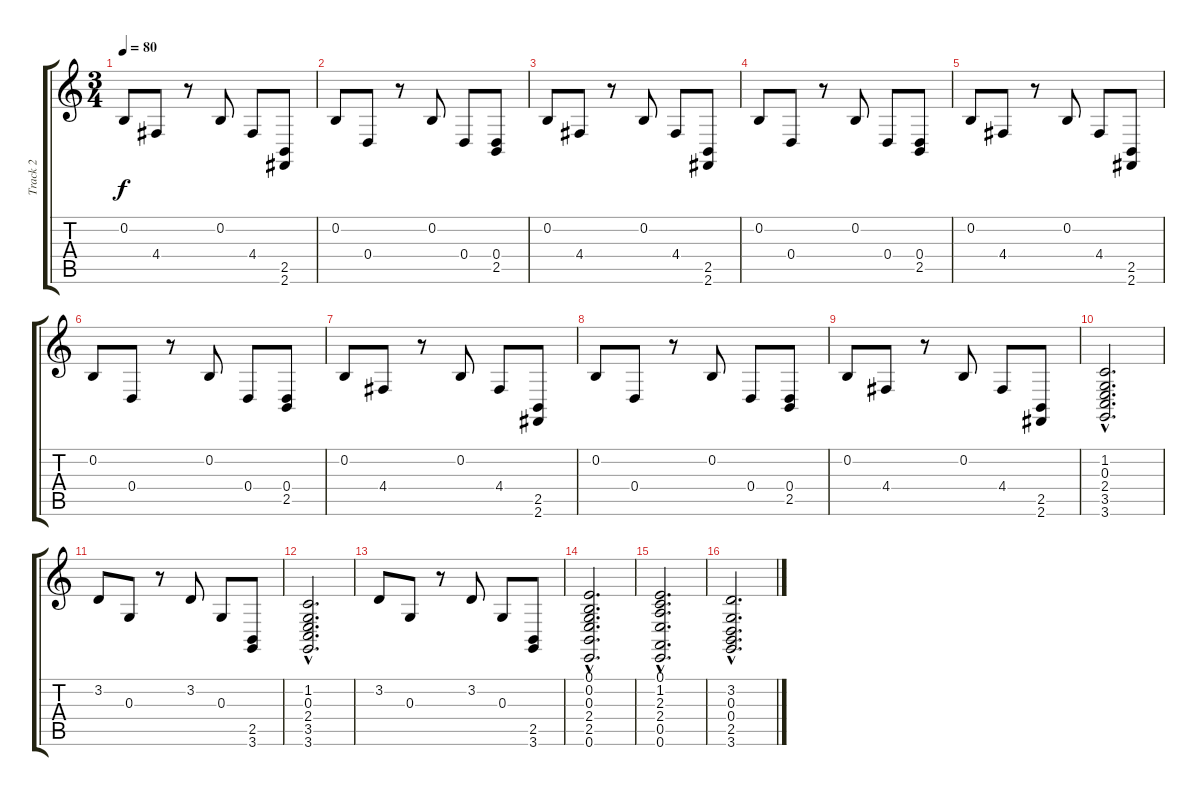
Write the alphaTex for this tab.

\track ("Track 2" "Track 2") {instrument acousticgrandpiano}
\staff {score tabs}
\tuning (E4 B3 G3 D3 A2 E2) {hide}
\ts (3 4)
\tempo 80
\clef g2
\ks c
0.2.8{dy f} 4.4.8 r.8 0.2.8 4.4.8 (2.5 2.6).8 |
0.2.8 0.4.8 r.8 0.2.8 0.4.8 (0.4 2.5).8 |
0.2.8 4.4.8 r.8 0.2.8 4.4.8 (2.5 2.6).8 |
0.2.8 0.4.8 r.8 0.2.8 0.4.8 (0.4 2.5).8 |
0.2.8 4.4.8 r.8 0.2.8 4.4.8 (2.5 2.6).8 |
0.2.8 0.4.8 r.8 0.2.8 0.4.8 (0.4 2.5).8 |
0.2.8 4.4.8 r.8 0.2.8 4.4.8 (2.5 2.6).8 |
0.2.8 0.4.8 r.8 0.2.8 0.4.8 (0.4 2.5).8 |
0.2.8 4.4.8 r.8 0.2.8 4.4.8 (2.5 2.6).8 |
(1.2{hac} 0.3{hac} 2.4{hac} 3.5{hac} 3.6{hac}).2{d} |
3.2.8 0.3.8 r.8 3.2.8 0.3.8 (2.5 3.6).8 |
(1.2{hac} 0.3{hac} 2.4{hac} 3.5{hac} 3.6{hac}).2{d} |
3.2.8 0.3.8 r.8 3.2.8 0.3.8 (2.5 3.6).8 |
(0.1{hac} 0.2{hac} 0.3{hac} 2.4{hac} 2.5{hac} 0.6{hac}).2{d} |
(0.1{hac} 1.2{hac} 2.3{hac} 2.4{hac} 0.5{hac} 0.6{hac}).2{d} |
(3.2{hac} 0.3{hac} 0.4{hac} 2.5{hac} 3.6{hac}).2{d}
